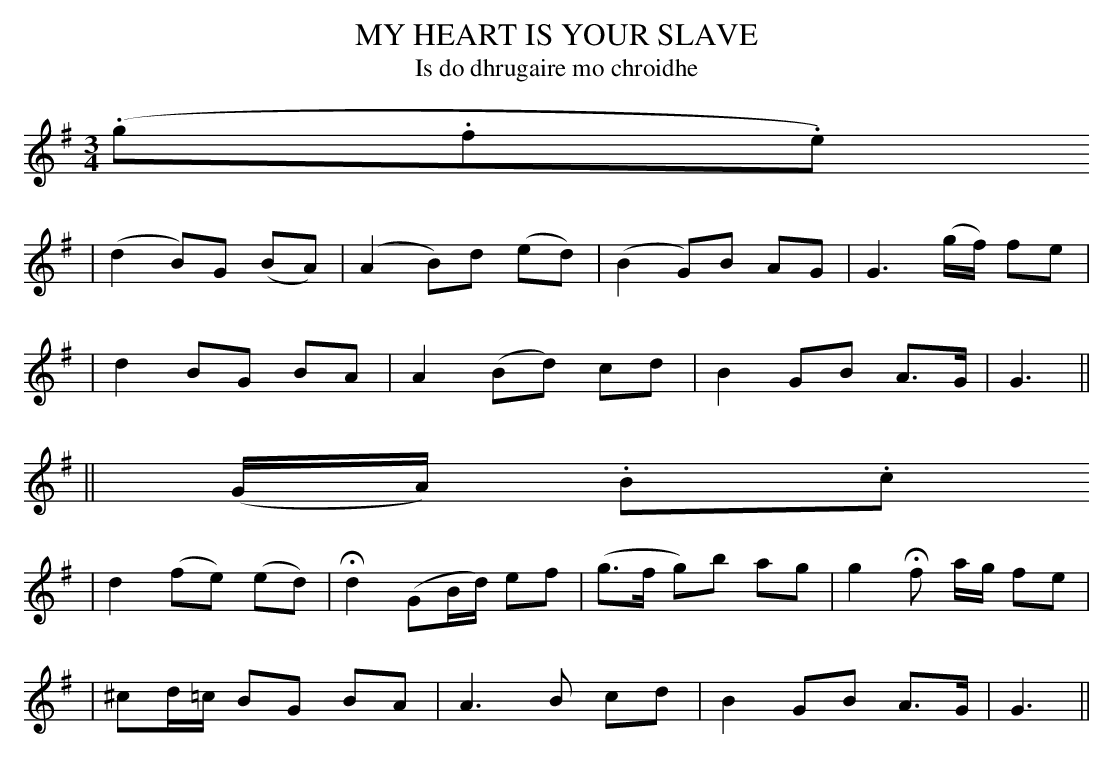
X:1
T: MY HEART IS YOUR SLAVE
T: Is do dhrugaire mo chroidhe
M: 3/4
L: 1/8
K: G
(.g.f.e)
| (d2 B)G (BA) | (A2 B)d (ed) | (B2 G)B AG | G3 (g/f/) fe |
| d2 BG BA | A2 (Bd) cd | B2 GB A>G | G3 ||
|| (G/A/) .B.c
| d2 (fe) (ed) | Hd2 (GB/d/) ef | (g>f g)b ag | g2 Hf a/g/ fe |
| ^cd/=c/ BG BA | A3 B cd | B2 GB A>G | G3 ||
